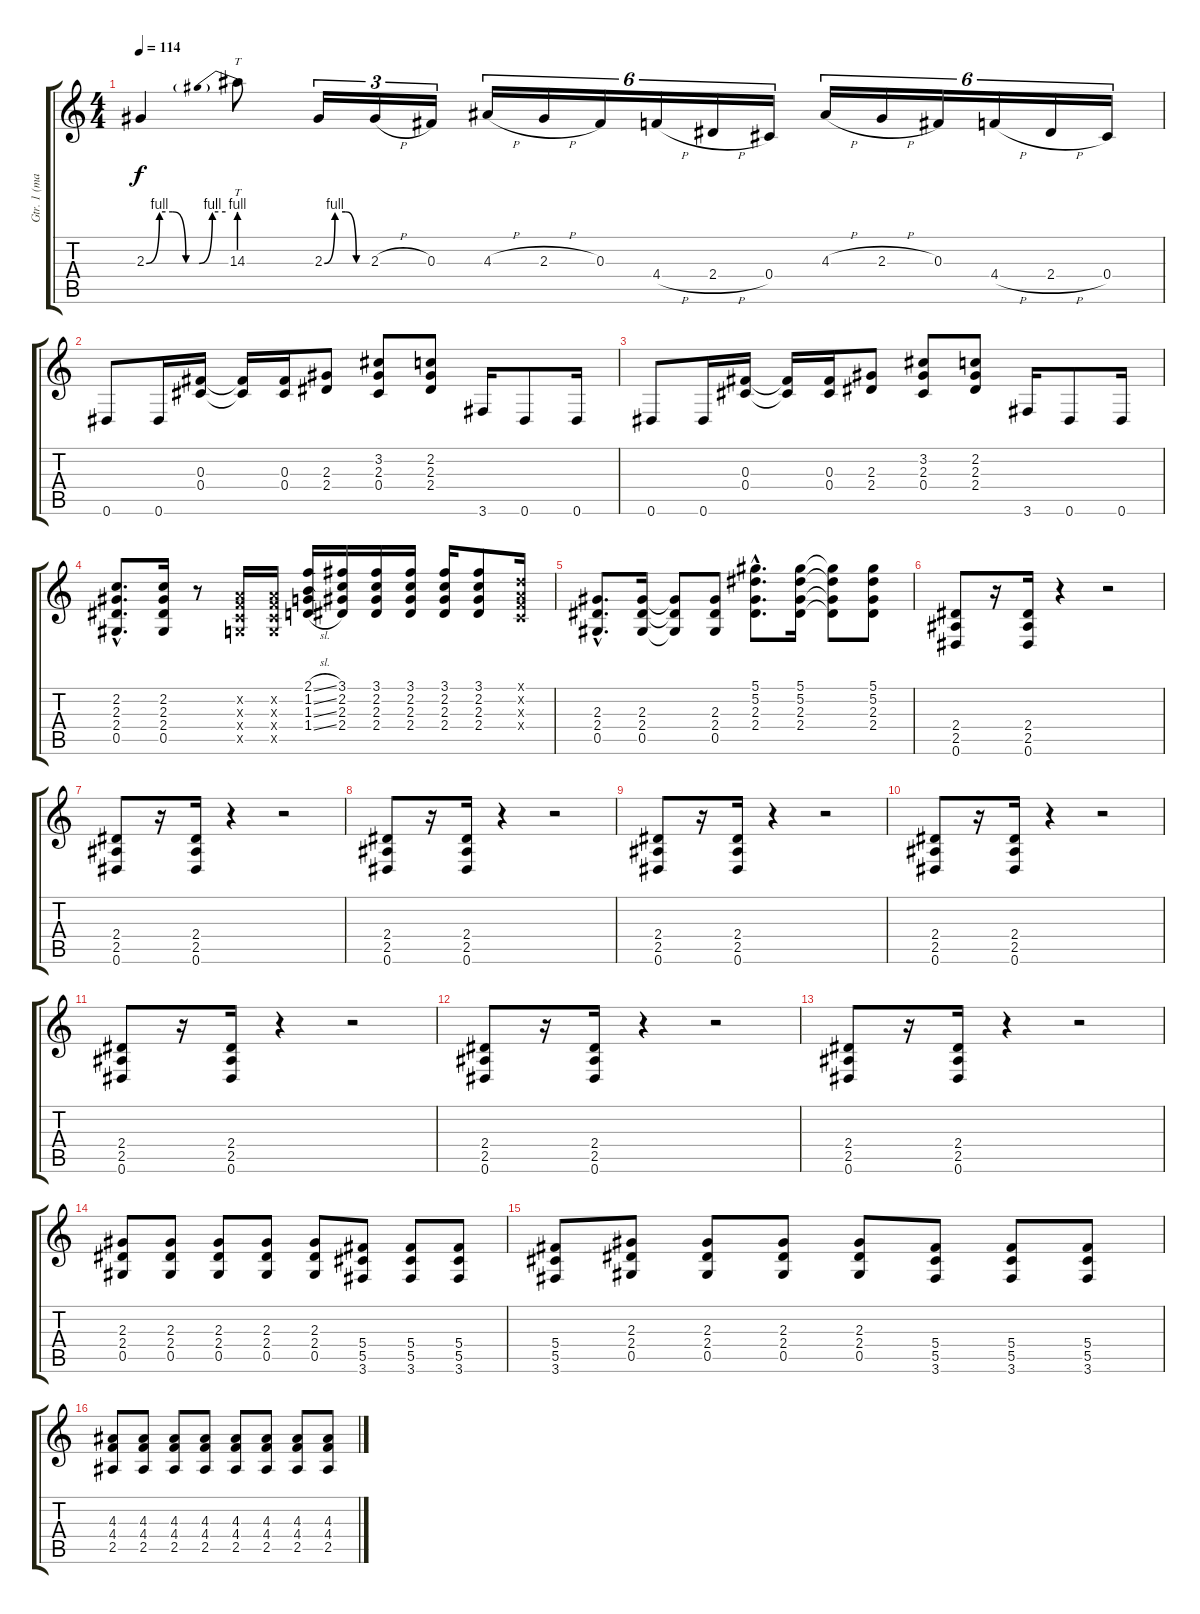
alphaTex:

\track ("Gtr. 1 (main)" "Gtr. 1 (ma") {instrument distortionguitar}
\staff {score tabs}
\tuning (Eb4 Bb3 Gb3 Db3 Ab2 Eb2) {hide}
\ts (4 4)
\tempo 114
\clef g2
\ks c
2.3{be (custom 0 0 10 4 20 4 30 0 40 0 50 4 60 4)}.4{dy f} 14.3{be (prebend 0 4 60 4)}.8{tt} 2.3{be (custom 0 0 15 4 30 4 45 0 60 0)}.16{tu (3 2)} 2.3{h}.16{tu (3 2)} 0.3.16{tu (3 2)} 4.3{h}.16{tu (6 4)} 2.3{h}.16{tu (6 4)} 0.3.16{tu (6 4)} 4.4{h}.16{tu (6 4)} 2.4{h}.16{tu (6 4)} 0.4.16{tu (6 4)} 4.3{h}.16{tu (6 4)} 2.3{h}.16{tu (6 4)} 0.3.16{tu (6 4)} 4.4{h}.16{tu (6 4)} 2.4{h}.16{tu (6 4)} 0.4.16{tu (6 4)} |
0.6.8 0.6.16 (0.3 0.4).16 (0.3{t} 0.4{t}).16 (0.3 0.4).16 (2.3 2.4).8 (3.2 2.3 0.4).8 (2.2 2.3 2.4).8 3.6.16 0.6.8 0.6.16 |
0.6.8 0.6.16 (0.3 0.4).16 (0.3{t} 0.4{t}).16 (0.3 0.4).16 (2.3 2.4).8 (3.2 2.3 0.4).8 (2.2 2.3 2.4).8 3.6.16 0.6.8 0.6.16 |
(2.2{hac} 2.3{hac} 2.4{hac} 0.5{hac}).8{d} (2.2 2.3 2.4 0.5).16 r.8 (-1.2{x} -1.3{x} -1.4{x} -1.5{x}).16 (-1.2{x} -1.3{x} -1.4{x} -1.5{x}).16 (2.1{sl} 1.2{sl} 1.3{sl} 1.4{sl}).16 (3.1 2.2 2.3 2.4).16 (3.1 2.2 2.3 2.4).16 (3.1 2.2 2.3 2.4).16 (3.1 2.2 2.3 2.4).16 (3.1 2.2 2.3 2.4).8 (-1.1{x} -1.2{x} -1.3{x} -1.4{x}).16 |
(2.3{hac} 2.4{hac} 0.5{hac}).8{d} (2.3 2.4 0.5).16 (2.3{t} 2.4{t} 0.5{t}).8 (2.3 2.4 0.5).8 (5.1{hac} 5.2{hac} 2.3{hac} 2.4{hac}).8{d} (5.1 5.2 2.3 2.4).16 (5.1{t} 5.2{t} 2.3{t} 2.4{t}).8 (5.1 5.2 2.3 2.4).8 |
(2.4 2.5 0.6).8 r.16 (2.4 2.5 0.6).16 r.4 r.2 |
(2.4 2.5 0.6).8 r.16 (2.4 2.5 0.6).16 r.4 r.2 |
(2.4 2.5 0.6).8 r.16 (2.4 2.5 0.6).16 r.4 r.2 |
(2.4 2.5 0.6).8 r.16 (2.4 2.5 0.6).16 r.4 r.2 |
(2.4 2.5 0.6).8 r.16 (2.4 2.5 0.6).16 r.4 r.2 |
(2.4 2.5 0.6).8 r.16 (2.4 2.5 0.6).16 r.4 r.2 |
(2.4 2.5 0.6).8 r.16 (2.4 2.5 0.6).16 r.4 r.2 |
(2.4 2.5 0.6).8 r.16 (2.4 2.5 0.6).16 r.4 r.2 |
(2.3 2.4 0.5).8 (2.3 2.4 0.5).8 (2.3 2.4 0.5).8 (2.3 2.4 0.5).8 (2.3 2.4 0.5).8 (5.4 5.5 3.6).8 (5.4 5.5 3.6).8 (5.4 5.5 3.6).8 |
(5.4 5.5 3.6).8 (2.3 2.4 0.5).8 (2.3 2.4 0.5).8 (2.3 2.4 0.5).8 (2.3 2.4 0.5).8 (5.4 5.5 3.6).8 (5.4 5.5 3.6).8 (5.4 5.5 3.6).8 |
(4.3 4.4 2.5).8 (4.3 4.4 2.5).8 (4.3 4.4 2.5).8 (4.3 4.4 2.5).8 (4.3 4.4 2.5).8 (4.3 4.4 2.5).8 (4.3 4.4 2.5).8 (4.3 4.4 2.5).8
